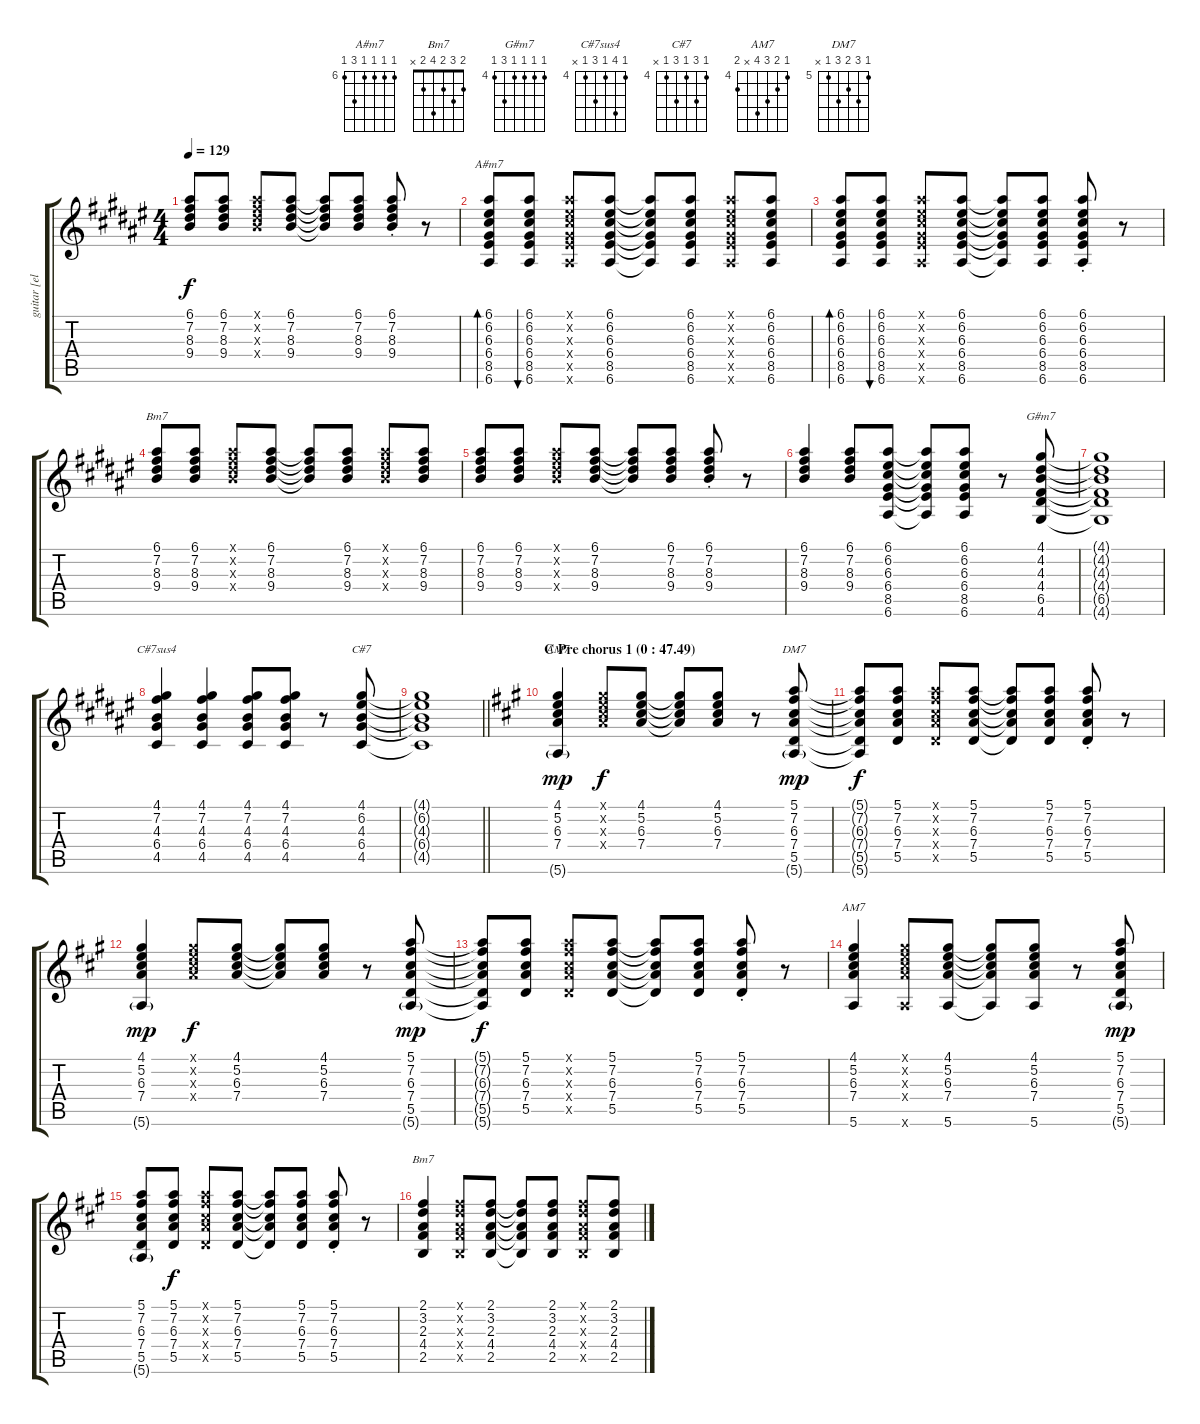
\track ("guitar [electric]" "guitar [el") {instrument acousticguitarsteel}
\staff {score tabs}
\tuning (E4 B3 G3 D3 A2 E2) {hide}
\chord ("A#m7" 6 6 6 6 8 6) {firstfret 6}
\chord ("BM7" 6 7 8 9 x x) {firstfret 6}
\chord ("G#m7" 4 4 4 4 6 4) {firstfret 4}
\chord ("C#7sus4" 4 7 4 6 4 x) {firstfret 4}
\chord ("C#7" 4 6 4 6 4 x) {firstfret 4}
\chord ("AM7" 4 5 6 7 x x) {firstfret 4}
\chord ("DM7" 5 7 6 7 5 x) {firstfret 5}
\chord ("AM7" 4 5 6 7 x 5) {firstfret 4}
\chord ("Bm7" 2 3 2 4 2 x)
\ts (4 4)
\tempo 129
\clef g2
\ks f#
(6.1 7.2 8.3 9.4).8{dy f beam Up} (6.1 7.2 8.3 9.4).8{beam Up} (6.1{x} 7.2{x} 8.3{x} 9.4{x}).8{beam Up} (6.1 7.2 8.3 9.4).8{beam Up} (6.1{t} 7.2{t} 8.3{t} 9.4{t}).8{beam Up} (6.1 7.2 8.3 9.4).8{beam Up} (6.1{st} 7.2{st} 8.3{st} 9.4{st}).8{beam Up} r.8 |
(6.1 6.2 6.3 6.4 8.5 6.6).8{bd 30 ch "A#m7"} (6.1 6.2 6.3 6.4 8.5 6.6).8{bu 30} (6.1{x} 6.2{x} 6.3{x} 6.4{x} 8.5{x} 6.6{x}).8 (6.1 6.2 6.3 6.4 8.5 6.6).8 (6.1{t} 6.2{t} 6.3{t} 6.4{t} 8.5{t} 6.6{t}).8 (6.1 6.2 6.3 6.4 8.5 6.6).8 (6.1{x} 6.2{x} 6.3{x} 6.4{x} 8.5{x} 6.6{x}).8 (6.1 6.2 6.3 6.4 8.5 6.6).8 |
(6.1 6.2 6.3 6.4 8.5 6.6).8{bd 30} (6.1 6.2 6.3 6.4 8.5 6.6).8{bu 30} (6.1{x} 6.2{x} 6.3{x} 6.4{x} 8.5{x} 6.6{x}).8 (6.1 6.2 6.3 6.4 8.5 6.6).8 (6.1{t} 6.2{t} 6.3{t} 6.4{t} 8.5{t} 6.6{t}).8 (6.1 6.2 6.3 6.4 8.5 6.6).8 (6.1{st} 6.2{st} 6.3{st} 6.4{st} 8.5{st} 6.6{st}).8 r.8 |
(6.1 7.2 8.3 9.4).8{ch "BM7" beam Up} (6.1 7.2 8.3 9.4).8{beam Up} (6.1{x} 7.2{x} 8.3{x} 9.4{x}).8{beam Up} (6.1 7.2 8.3 9.4).8{beam Up} (6.1{t} 7.2{t} 8.3{t} 9.4{t}).8{beam Up} (6.1 7.2 8.3 9.4).8{beam Up} (6.1{x} 7.2{x} 8.3{x} 9.4{x}).8{beam Up} (6.1 7.2 8.3 9.4).8{beam Up} |
(6.1 7.2 8.3 9.4).8{beam Up} (6.1 7.2 8.3 9.4).8{beam Up} (6.1{x} 7.2{x} 8.3{x} 9.4{x}).8{beam Up} (6.1 7.2 8.3 9.4).8{beam Up} (6.1{t} 7.2{t} 8.3{t} 9.4{t}).8{beam Up} (6.1 7.2 8.3 9.4).8{beam Up} (6.1{st} 7.2{st} 8.3{st} 9.4{st}).8{beam Up} r.8 |
(6.1 7.2 8.3 9.4).4{beam Up} (6.1 7.2 8.3 9.4).8 (6.1 6.2 6.3 6.4 8.5 6.6).8 (6.1{t} 6.2{t} 6.3{t} 6.4{t} 8.5{t} 6.6{t}).8 (6.1 6.2 6.3 6.4 8.5 6.6).8 r.8 (4.1 4.2 4.3 4.4 6.5 4.6).8{ch "G#m7"} |
(4.1{t} 4.2{t} 4.3{t} 4.4{t} 6.5{t} 4.6{t}).1 |
(4.1 7.2 4.3 6.4 4.5).4{ch "C#7sus4" beam Up} (4.1 7.2 4.3 6.4 4.5).4{beam Up} (4.1 7.2 4.3 6.4 4.5).8{beam Up} (4.1 7.2 4.3 6.4 4.5).8{beam Up} r.8 (4.1 6.2 4.3 6.4 4.5).8{ch "C#7" beam Up} |
\barLineRight lightlight
(4.1{t} 6.2{t} 4.3{t} 6.4{t} 4.5{t}).1 |
\section ("" "C Pre chorus 1 (0 : 47.49)")
\ks a
(4.1 5.2 6.3 7.4 5.6{g}).4{ch "AM7" dy mp} (4.1{x} 5.2{x} 6.3{x} 7.4{x}).8{dy f beam Up} (4.1 5.2 6.3 7.4).8{beam Up} (4.1{t} 5.2{t} 6.3{t} 7.4{t}).8{beam Up} (4.1 5.2 6.3 7.4).8{beam Up} r.8 (5.1 7.2 6.3 7.4 5.5 5.6{g}).8{ch "DM7" dy mp} |
(5.1{t} 7.2{t} 6.3{t} 7.4{t} 5.5{t} 5.6{t}).8{dy f} (5.1 7.2 6.3 7.4 5.5).8 (5.1{x} 7.2{x} 6.3{x} 7.4{x} 5.5{x}).8{beam Up} (5.1 7.2 6.3 7.4 5.5).8{beam Up} (5.1{t} 7.2{t} 6.3{t} 7.4{t} 5.5{t}).8{beam Up} (5.1 7.2 6.3 7.4 5.5).8{beam Up} (5.1{st} 7.2{st} 6.3{st} 7.4{st} 5.5{st}).8{beam Up} r.8 |
(4.1 5.2 6.3 7.4 5.6{g}).4{dy mp} (4.1{x} 5.2{x} 6.3{x} 7.4{x}).8{dy f beam Up} (4.1 5.2 6.3 7.4).8{beam Up} (4.1{t} 5.2{t} 6.3{t} 7.4{t}).8{beam Up} (4.1 5.2 6.3 7.4).8{beam Up} r.8 (5.1 7.2 6.3 7.4 5.5 5.6{g}).8{dy mp} |
(5.1{t} 7.2{t} 6.3{t} 7.4{t} 5.5{t} 5.6{t}).8{dy f} (5.1 7.2 6.3 7.4 5.5).8 (5.1{x} 7.2{x} 6.3{x} 7.4{x} 5.5{x}).8{beam Up} (5.1 7.2 6.3 7.4 5.5).8{beam Up} (5.1{t} 7.2{t} 6.3{t} 7.4{t} 5.5{t}).8{beam Up} (5.1 7.2 6.3 7.4 5.5).8{beam Up} (5.1{st} 7.2{st} 6.3{st} 7.4{st} 5.5{st}).8{beam Up} r.8 |
(4.1 5.2 6.3 7.4 5.6).4{ch "AM7"} (4.1{x} 5.2{x} 6.3{x} 7.4{x} 5.6{x}).8 (4.1 5.2 6.3 7.4 5.6).8 (4.1{t} 5.2{t} 6.3{t} 7.4{t} 5.6{t}).8 (4.1 5.2 6.3 7.4 5.6).8 r.8 (5.1 7.2 6.3 7.4 5.5 5.6{g}).8{dy mp} |
(5.1 7.2 6.3 7.4 5.5 5.6{g}).8 (5.1 7.2 6.3 7.4 5.5).8{dy f} (5.1{x} 7.2{x} 6.3{x} 7.4{x} 5.5{x}).8{beam Up} (5.1 7.2 6.3 7.4 5.5).8{beam Up} (5.1{t} 7.2{t} 6.3{t} 7.4{t} 5.5{t}).8{beam Up} (5.1 7.2 6.3 7.4 5.5).8{beam Up} (5.1{st} 7.2{st} 6.3{st} 7.4{st} 5.5{st}).8{beam Up} r.8 |
(2.1 3.2 2.3 4.4 2.5).4{ch "Bm7"} (2.1{x} 3.2{x} 2.3{x} 4.4{x} 2.5{x}).8 (2.1 3.2 2.3 4.4 2.5).8 (2.1{t} 3.2{t} 2.3{t} 4.4{t} 2.5{t}).8 (2.1 3.2 2.3 4.4 2.5).8 (2.1{x} 3.2{x} 2.3{x} 4.4{x} 2.5{x}).8 (2.1 3.2 2.3 4.4 2.5).8
